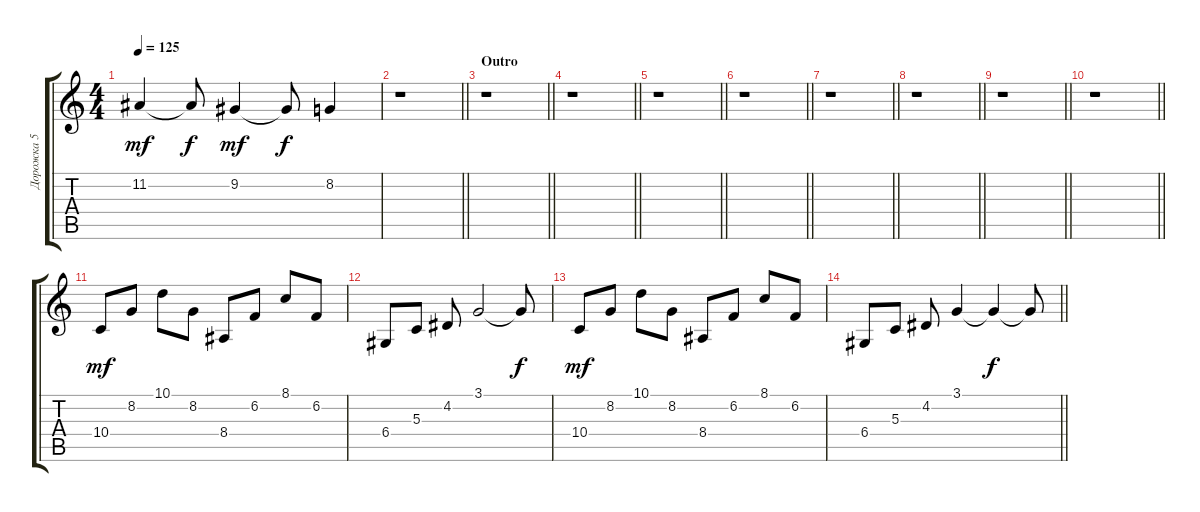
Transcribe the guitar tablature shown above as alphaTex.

\track ("Дорожка 5" "Дорожка 5") {instrument pad7halo}
\staff {score tabs}
\tuning (E4 B3 G3 D3 A2 E2) {hide}
\ts (4 4)
\tempo 125
\clef g2
\ks c
11.2.4{dy mf} 11.2{t}.8{dy f} 9.2.4{dy mf} 9.2{t}.8{dy f} 8.2.4{volume 0} |
\barLineRight lightlight
r.1 |
\section ("" "Outro")
\barLineRight lightlight
r.1 |
\barLineRight lightlight
r.1 |
\barLineRight lightlight
r.1 |
\barLineRight lightlight
r.1 |
\barLineRight lightlight
r.1 |
\barLineRight lightlight
r.1 |
\barLineRight lightlight
r.1 |
\barLineRight lightlight
r.1 |
10.4.8{dy mf volume 13 instrument pad7halo} 8.2.8 10.1.8 8.2.8 8.4.8 6.2.8 8.1.8 6.2.8 |
6.4.8 5.3.8 4.2.8 3.1.2 3.1{t}.8{dy f} |
10.4.8{dy mf} 8.2.8 10.1.8 8.2.8 8.4.8 6.2.8 8.1.8 6.2.8 |
\barLineRight lightlight
6.4.8 5.3.8 4.2.8 3.1.4 3.1{t}.4{dy f} 3.1{t}.8
